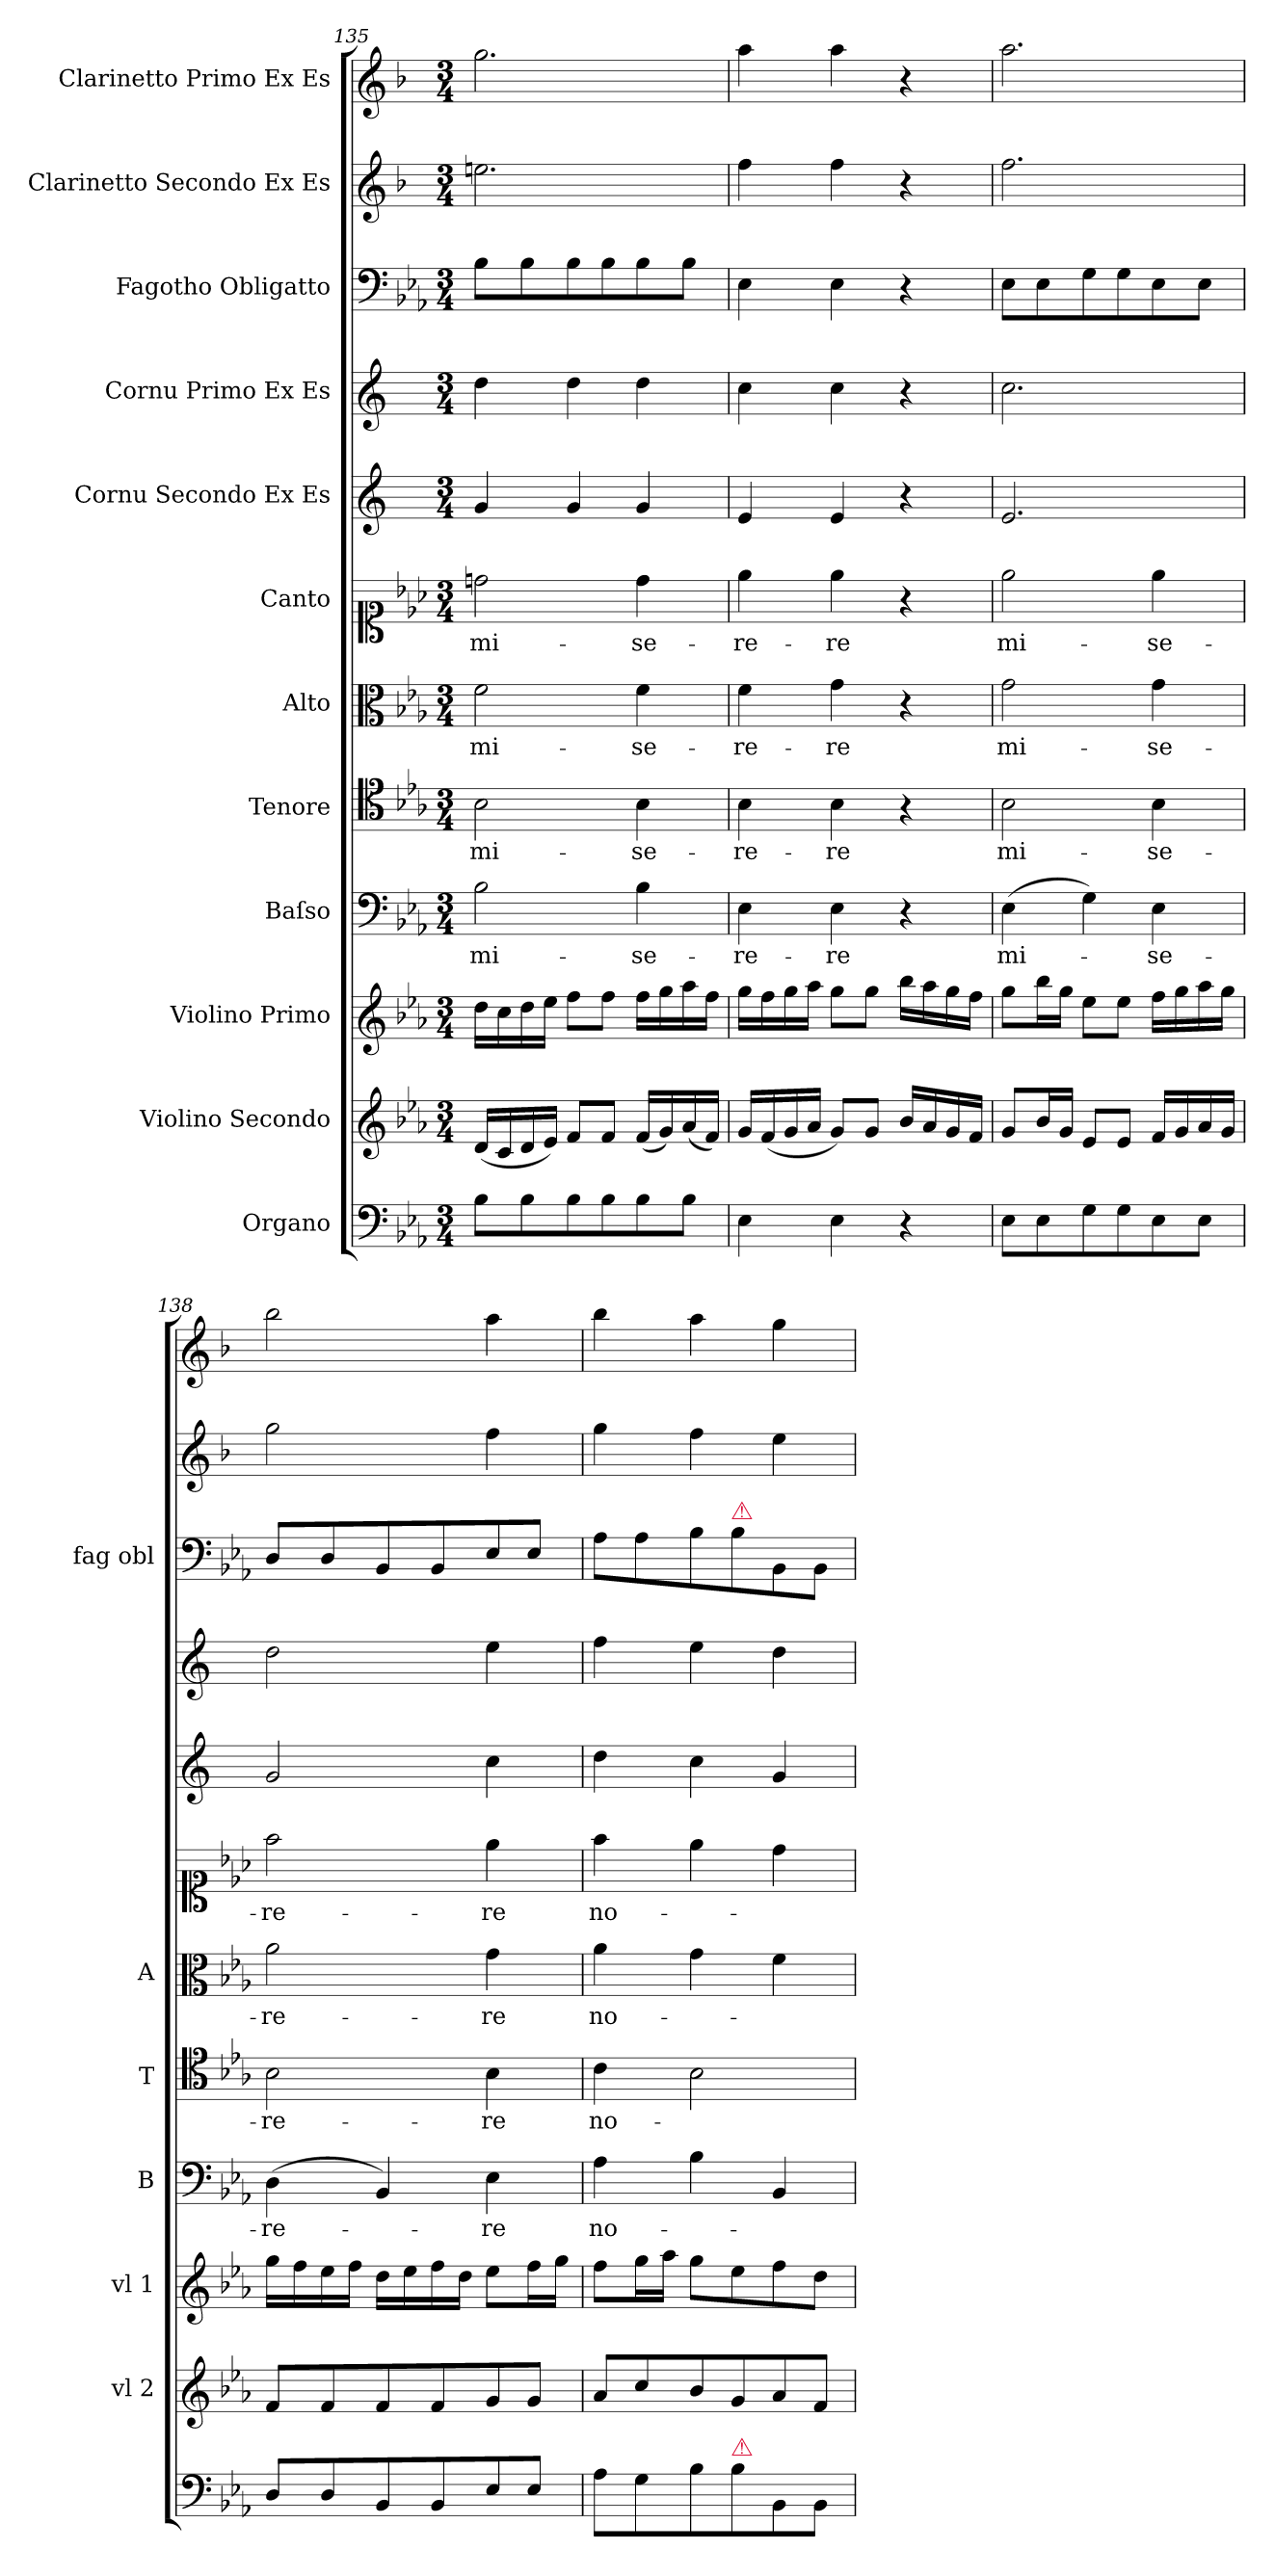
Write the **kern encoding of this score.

**kern	**kern	**kern	**kern	**text	**kern	**text	**kern	**text	**kern	**text	**kern	**kern	**kern	**kern	**kern
*part12	*part11	*part10	*part9	*part9	*part8	*part8	*part7	*part7	*part6	*part6	*part5	*part4	*part3	*part2	*part1
*staff12	*staff11	*staff10	*staff9	*staff9	*staff8	*staff8	*staff7	*staff7	*staff6	*staff6	*staff5	*staff4	*staff3	*staff2	*staff1
*I"Organo	*I"Violino Secondo	*I"Violino Primo	*I"Baſso	*	*I"Tenore	*	*I"Alto	*	*I"Canto	*	*I"Cornu Secondo Ex Es	*I"Cornu Primo Ex Es	*I"Fagotho Obligatto	*I"Clarinetto Secondo Ex Es	*I"Clarinetto Primo Ex Es
*	*I'vl 2	*I'vl 1	*I'B	*	*I'T	*	*I'A	*	*	*	*	*	*I'fag obl	*	*
*clefF4	*clefG2	*clefG2	*clefF4	*	*clefC4	*	*clefC3	*	*clefC1	*	*clefG2	*clefG2	*clefF4	*clefG2	*clefG2
*	*	*	*	*	*	*	*	*	*	*	*ITrd-2c-3	*ITrd-2c-3	*	*ITrd1c2	*ITrd1c2
*k[b-e-a-]	*k[b-e-a-]	*k[b-e-a-]	*k[b-e-a-]	*	*k[b-e-a-]	*	*k[b-e-a-]	*	*k[b-e-a-]	*	*k[b-e-a-]	*k[b-e-a-]	*k[b-e-a-]	*k[b-e-a-]	*k[b-e-a-]
*M3/4	*M3/4	*M3/4	*M3/4	*	*M3/4	*	*M3/4	*	*M3/4	*	*M3/4	*M3/4	*M3/4	*M3/4	*M3/4
=135	=135	=135	=135	=135	=135	=135	=135	=135	=135	=135	=135	=135	=135	=135	=135
!	!	!	!	!	!	!	!	!	!	!LO:LY:i	!	!	!	!	!
8B-\L	(16d/LL	16dd\LL	2B-\	mi-	2B-\	mi-	2f\	mi-	2ddn\	mi-	4b-/	4ff\	8B-\L	2.ddn\	2.ff\
.	16c/	16cc\	.	.	.	.	.	.	.	.	.	.	.	.	.
8B-\	16d/	16dd\	.	.	.	.	.	.	.	.	.	.	8B-\	.	.
.	16e-/JJ)	16ee-\JJ	.	.	.	.	.	.	.	.	.	.	.	.	.
8B-\	8f/L	8ff\L	.	.	.	.	.	.	.	.	4b-/	4ff\	8B-\	.	.
8B-\	8f/J	8ff\J	.	.	.	.	.	.	.	.	.	.	8B-\	.	.
!	!	!	!	!	!	!	!	!	!	!LO:LY:i	!	!	!	!	!
8B-\	(16f/LL	16ff\LL	4B-\	-se-	4B-\	-se-	4f\	-se-	4dd\	-se-	4b-/	4ff\	8B-\	.	.
.	16g/)	16gg\	.	.	.	.	.	.	.	.	.	.	.	.	.
8B-\J	(16a-/	16aa-\	.	.	.	.	.	.	.	.	.	.	8B-\J	.	.
.	16f/JJ)	16ff\JJ	.	.	.	.	.	.	.	.	.	.	.	.	.
=136	=136	=136	=136	=136	=136	=136	=136	=136	=136	=136	=136	=136	=136	=136	=136
!	!	!	!	!	!	!	!	!	!	!LO:LY:i	!	!	!	!	!
4E-\	16g/LL	16gg\LL	4E-\	-re-	4B-\	-re-	4f\	-re-	4ee-\	-re-	4g/	4ee-\	4E-\	4ee-\	4gg\
.	(16f/	16ff\	.	.	.	.	.	.	.	.	.	.	.	.	.
.	16g/	16gg\	.	.	.	.	.	.	.	.	.	.	.	.	.
.	16a-/JJ	16aa-\JJ	.	.	.	.	.	.	.	.	.	.	.	.	.
!	!	!	!	!	!	!	!	!	!	!LO:LY:i	!	!	!	!	!
4E-\	8g/L)	8gg\L	4E-\	-re	4B-\	-re	4g\	-re	4ee-\	-re	4g/	4ee-\	4E-\	4ee-\	4gg\
.	8g/J	8gg\J	.	.	.	.	.	.	.	.	.	.	.	.	.
4r	16b-/LL	16bb-\LL	4r	.	4r	.	4r	.	4r	.	4r	4r	4r	4r	4r
.	16a-/	16aa-\	.	.	.	.	.	.	.	.	.	.	.	.	.
.	16g/	16gg\	.	.	.	.	.	.	.	.	.	.	.	.	.
.	16f/JJ	16ff\JJ	.	.	.	.	.	.	.	.	.	.	.	.	.
=137	=137	=137	=137	=137	=137	=137	=137	=137	=137	=137	=137	=137	=137	=137	=137
!	!	!	!	!LO:LY:i	!	!LO:LY:i	!	!	!	!LO:LY:i	!	!	!	!	!
8E-\L	8g/L	8gg\L	(4E-\	mi-	2B-\	mi-	2g\	mi-	2ee-\	mi-	2.g/	2.ee-\	8E-\L	2.ee-\	2.gg\
8E-\	16b-/L	16bb-\L	.	.	.	.	.	.	.	.	.	.	8E-\	.	.
.	16g/JJ	16gg\JJ	.	.	.	.	.	.	.	.	.	.	.	.	.
8G\	8e-/L	8ee-\L	4G\)	.	.	.	.	.	.	.	.	.	8G\	.	.
8G\	8e-/J	8ee-\J	.	.	.	.	.	.	.	.	.	.	8G\	.	.
!	!	!	!	!LO:LY:i	!	!LO:LY:i	!	!	!	!LO:LY:i	!	!	!	!	!
8E-\	16f/LL	16ff\LL	4E-\	-se-	4B-\	-se-	4g\	-se-	4ee-\	-se-	.	.	8E-\	.	.
.	16g/	16gg\	.	.	.	.	.	.	.	.	.	.	.	.	.
8E-\J	16a-/	16aa-\	.	.	.	.	.	.	.	.	.	.	8E-\J	.	.
.	16g/JJ	16gg\JJ	.	.	.	.	.	.	.	.	.	.	.	.	.
=138	=138	=138	=138	=138	=138	=138	=138	=138	=138	=138	=138	=138	=138	=138	=138
!	!	!	!	!LO:LY:i	!	!LO:LY:i	!	!	!	!LO:LY:i	!	!	!	!	!
8D/L	8f/L	16gg\LL	(4D\	-re-	2B-\	-re-	2a-\	-re-	2ff\	-re-	2b-/	2ff\	8D/L	2ff\	2aa-\
.	.	16ff\	.	.	.	.	.	.	.	.	.	.	.	.	.
8D/	8f/	16ee-\	.	.	.	.	.	.	.	.	.	.	8D/	.	.
.	.	16ff\JJ	.	.	.	.	.	.	.	.	.	.	.	.	.
8BB-/	8f/	16dd\LL	4BB-/)	.	.	.	.	.	.	.	.	.	8BB-/	.	.
.	.	16ee-\	.	.	.	.	.	.	.	.	.	.	.	.	.
8BB-/	8f/	16ff\	.	.	.	.	.	.	.	.	.	.	8BB-/	.	.
.	.	16dd\JJ	.	.	.	.	.	.	.	.	.	.	.	.	.
!	!	!	!	!LO:LY:i	!	!LO:LY:i	!	!	!	!LO:LY:i	!	!	!	!	!
8E-/	8g/	8ee-\L	4E-\	-re	4B-\	-re	4g\	-re	4ee-\	-re	4ee-\	4gg\	8E-/	4ee-\	4gg\
8E-/J	8g/J	16ff\L	.	.	.	.	.	.	.	.	.	.	8E-/J	.	.
.	.	16gg\JJ	.	.	.	.	.	.	.	.	.	.	.	.	.
=139	=139	=139	=139	=139	=139	=139	=139	=139	=139	=139	=139	=139	=139	=139	=139
8A-\L	8a-/L	8ff\L	4A-\	no-	4c\	no-	4a-\	no-	4ff\	no-	4ff\	4aa-\	8A-\L	4ff\	4aa-\
8G\	8cc/	16gg\L	.	.	.	.	.	.	.	.	.	.	8A-\	.	.
.	.	16aa-\JJ	.	.	.	.	.	.	.	.	.	.	.	.	.
8B-\	8b-/	8gg\L	4B-\	.	2B-\	.	4g\	.	4ee-\	.	4ee-\	4gg\	8B-\	4ee-\	4gg\
!	!	!	!	!	!	!	!	!	!	!	!	!	!LO:TX:a:color=crimson:t=⚠	!	!
!LO:TX:a:color=crimson:t=⚠	!	!	!	!	!	!	!	!	!	!	!	!	!	!	!
8B-\	8g/	8ee-\	.	.	.	.	.	.	.	.	.	.	8B-\	.	.
8BB-/	8a-/	8ff\	4BB-/	.	.	.	4f\	.	4dd\	.	4b-/	4ff\	8BB-/	4dd\	4ff\
8BB-/J	8f/J	8dd\J	.	.	.	.	.	.	.	.	.	.	8BB-/J	.	.
=	=	=	=	=	=	=	=	=	=	=	=	=	=	=	=
*-	*-	*-	*-	*-	*-	*-	*-	*-	*-	*-	*-	*-	*-	*-	*-
